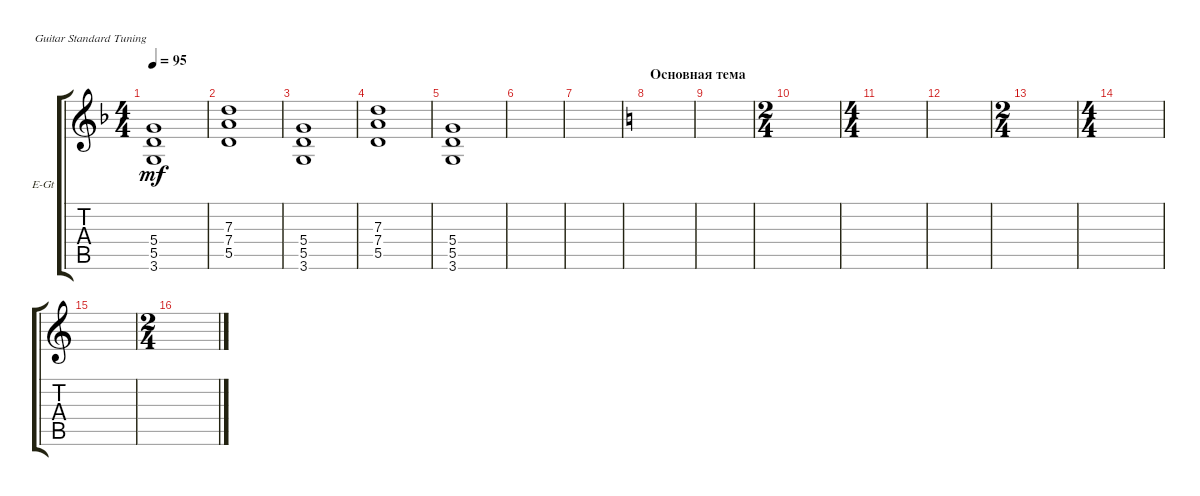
\defaultSystemsLayout 4
\bracketExtendMode groupsimilarinstruments
\firstSystemTrackNameOrientation horizontal
\otherSystemsTrackNameOrientation horizontal
\track ("Electric Guitar" "E-Gt") {instrument distortionguitar}
\staff {score tabs}
\tuning (E4 B3 G3 D3 A2 E2)
\ts (4 4)
\tempo 95
\clef g2
\scale
0.333333
\ks f
(3.6 5.5 5.4).1{dy mf} |
\scale
0.333333 (5.5 7.4 7.3).1 |
\scale
0.333333 (3.6 5.5 5.4).1 |
\scale
0.333333 (5.5 7.4 7.3).1 |
\scale
0.333333 (3.6 5.5 5.4).1 |
\scale
0.333333 |
\scale
0.265217 |
\section ("" "Основная тема")
\scale
0.469565
\ks c
|
\scale
0.265217 |
\ts (2 4)
\scale
0.395904 |
\ts (4 4)
\scale
0.395904 |
\scale
0.208191 |
\ts (2 4)
\scale
0.395904 |
\ts (4 4)
\scale
0.395904 |
\scale
0.208191 |
\ts (2 4)
\scale
0.395904
